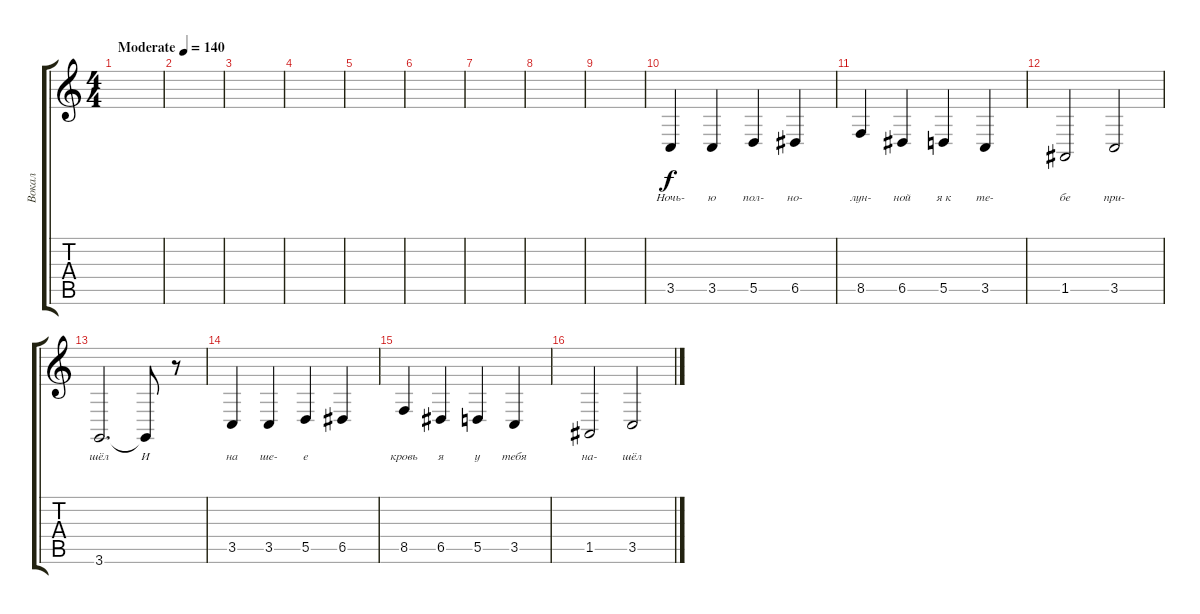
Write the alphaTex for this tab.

\track ("Вокал" "Вокал") {instrument oboe}
\staff {score tabs}
\tuning (E4 B3 G3 D3 A2 E2) {hide}
\ts (4 4)
\tempo (140 "Moderate")
\clef g2
\ks c
|
|
|
|
|
|
|
|
|
3.5.4{lyrics (0 "Ночь-") lyrics (1 "") lyrics (2 "") lyrics (3 "") lyrics (4 "")} 3.5.4{lyrics (0 "ю") lyrics (1 "") lyrics (2 "") lyrics (3 "") lyrics (4 "")} 5.5.4{lyrics (0 "пол-") lyrics (1 "") lyrics (2 "") lyrics (3 "") lyrics (4 "")} 6.5.4{lyrics (0 "но-") lyrics (1 "") lyrics (2 "") lyrics (3 "") lyrics (4 "")} |
8.5.4{lyrics (0 "лун-") lyrics (1 "") lyrics (2 "") lyrics (3 "") lyrics (4 "")} 6.5.4{lyrics (0 "ной") lyrics (1 "") lyrics (2 "") lyrics (3 "") lyrics (4 "")} 5.5.4{lyrics (0 "я к") lyrics (1 "") lyrics (2 "") lyrics (3 "") lyrics (4 "")} 3.5.4{lyrics (0 "те-") lyrics (1 "") lyrics (2 "") lyrics (3 "") lyrics (4 "")} |
1.5.2{lyrics (0 "бе") lyrics (1 "") lyrics (2 "") lyrics (3 "") lyrics (4 "")} 3.5.2{lyrics (0 "при-") lyrics (1 "") lyrics (2 "") lyrics (3 "") lyrics (4 "")} |
3.6.2{d lyrics (0 "шёл") lyrics (1 "") lyrics (2 "") lyrics (3 "") lyrics (4 "")} 3.6{t}.8{lyrics (0 "И") lyrics (1 "") lyrics (2 "") lyrics (3 "") lyrics (4 "")} r.8 |
3.5.4{lyrics (0 "на") lyrics (1 "") lyrics (2 "") lyrics (3 "") lyrics (4 "")} 3.5.4{lyrics (0 "ше-") lyrics (1 "") lyrics (2 "") lyrics (3 "") lyrics (4 "")} 5.5.4{lyrics (0 "е") lyrics (1 "") lyrics (2 "") lyrics (3 "") lyrics (4 "")} 6.5.4{lyrics (0 "") lyrics (1 "") lyrics (2 "") lyrics (3 "") lyrics (4 "")} |
8.5.4{lyrics (0 "кровь") lyrics (1 "") lyrics (2 "") lyrics (3 "") lyrics (4 "")} 6.5.4{lyrics (0 "я") lyrics (1 "") lyrics (2 "") lyrics (3 "") lyrics (4 "")} 5.5.4{lyrics (0 "у") lyrics (1 "") lyrics (2 "") lyrics (3 "") lyrics (4 "")} 3.5.4{lyrics (0 "тебя") lyrics (1 "") lyrics (2 "") lyrics (3 "") lyrics (4 "")} |
1.5.2{lyrics (0 "на-") lyrics (1 "") lyrics (2 "") lyrics (3 "") lyrics (4 "")} 3.5.2{lyrics (0 "шёл") lyrics (1 "") lyrics (2 "") lyrics (3 "") lyrics (4 "")}
